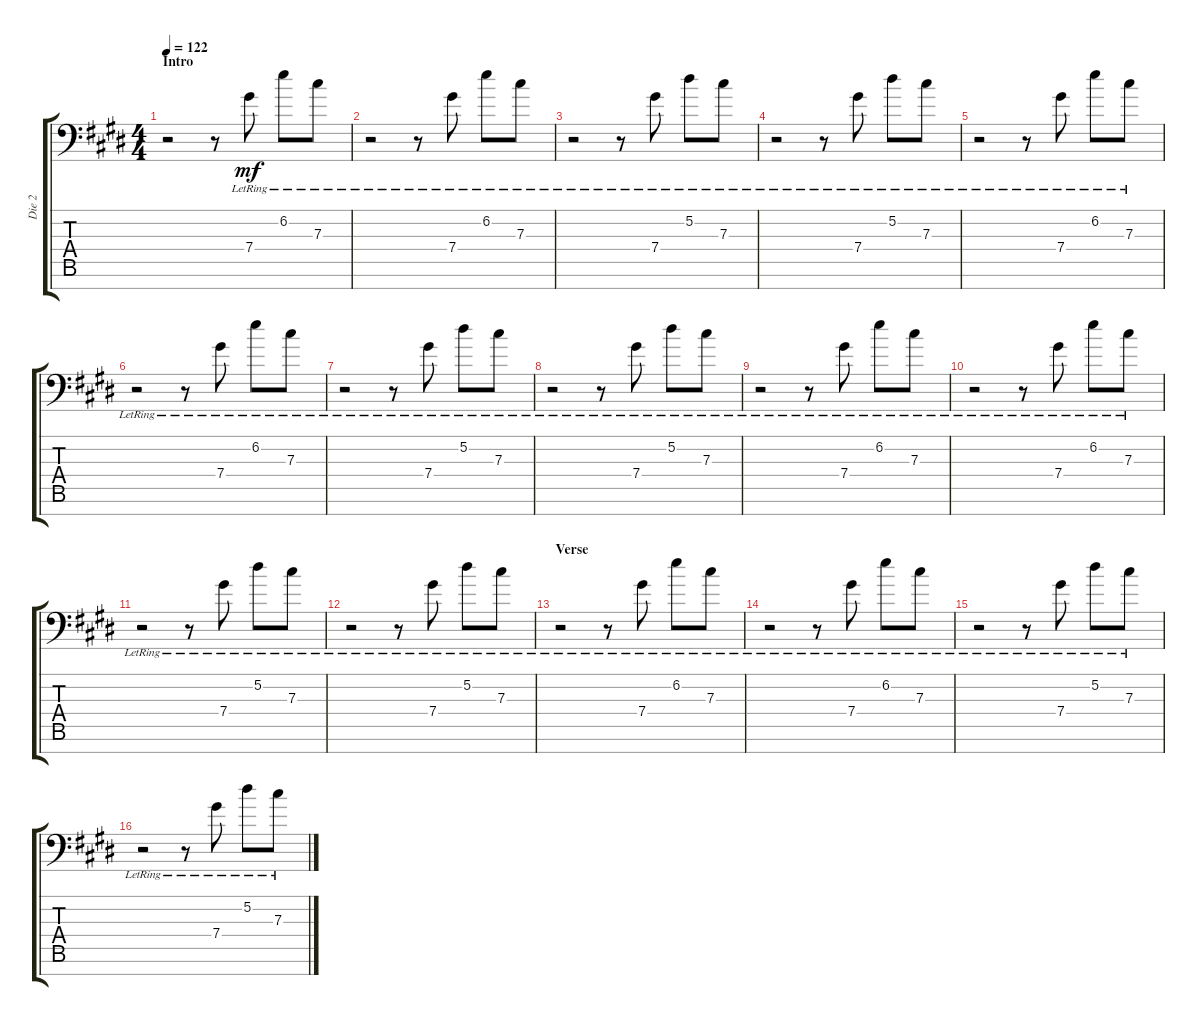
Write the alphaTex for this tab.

\track ("Die 2" "Die 2") {instrument electricguitarclean}
\staff {score tabs}
\tuning (Eb4 Bb3 Gb3 Db3 Ab2 Eb2 Ab1) {hide}
\ts (4 4)
\section ("" "Intro")
\tempo 122
\clef f4
\ks c#minor
r.2{dy mf instrument electricguitarclean} r.8 7.4{lr}.8 6.2{lr}.8 7.3{lr}.8 |
r.2 r.8 7.4{lr}.8 6.2{lr}.8 7.3{lr}.8 |
r.2 r.8 7.4{lr}.8 5.2{lr}.8 7.3{lr}.8 |
r.2 r.8 7.4{lr}.8 5.2{lr}.8 7.3{lr}.8 |
r.2 r.8 7.4{lr}.8 6.2{lr}.8 7.3{lr}.8 |
r.2 r.8 7.4{lr}.8 6.2{lr}.8 7.3{lr}.8 |
r.2 r.8 7.4{lr}.8 5.2{lr}.8 7.3{lr}.8 |
r.2 r.8 7.4{lr}.8 5.2{lr}.8 7.3{lr}.8 |
r.2 r.8 7.4{lr}.8 6.2{lr}.8 7.3{lr}.8 |
r.2 r.8 7.4{lr}.8 6.2{lr}.8 7.3{lr}.8 |
r.2 r.8 7.4{lr}.8 5.2{lr}.8 7.3{lr}.8 |
r.2 r.8 7.4{lr}.8 5.2{lr}.8 7.3{lr}.8 |
\section ("" "Verse")
r.2 r.8 7.4{lr}.8 6.2{lr}.8 7.3{lr}.8 |
r.2 r.8 7.4{lr}.8 6.2{lr}.8 7.3{lr}.8 |
r.2 r.8 7.4{lr}.8 5.2{lr}.8 7.3{lr}.8 |
r.2 r.8 7.4{lr}.8 5.2{lr}.8 7.3{lr}.8
